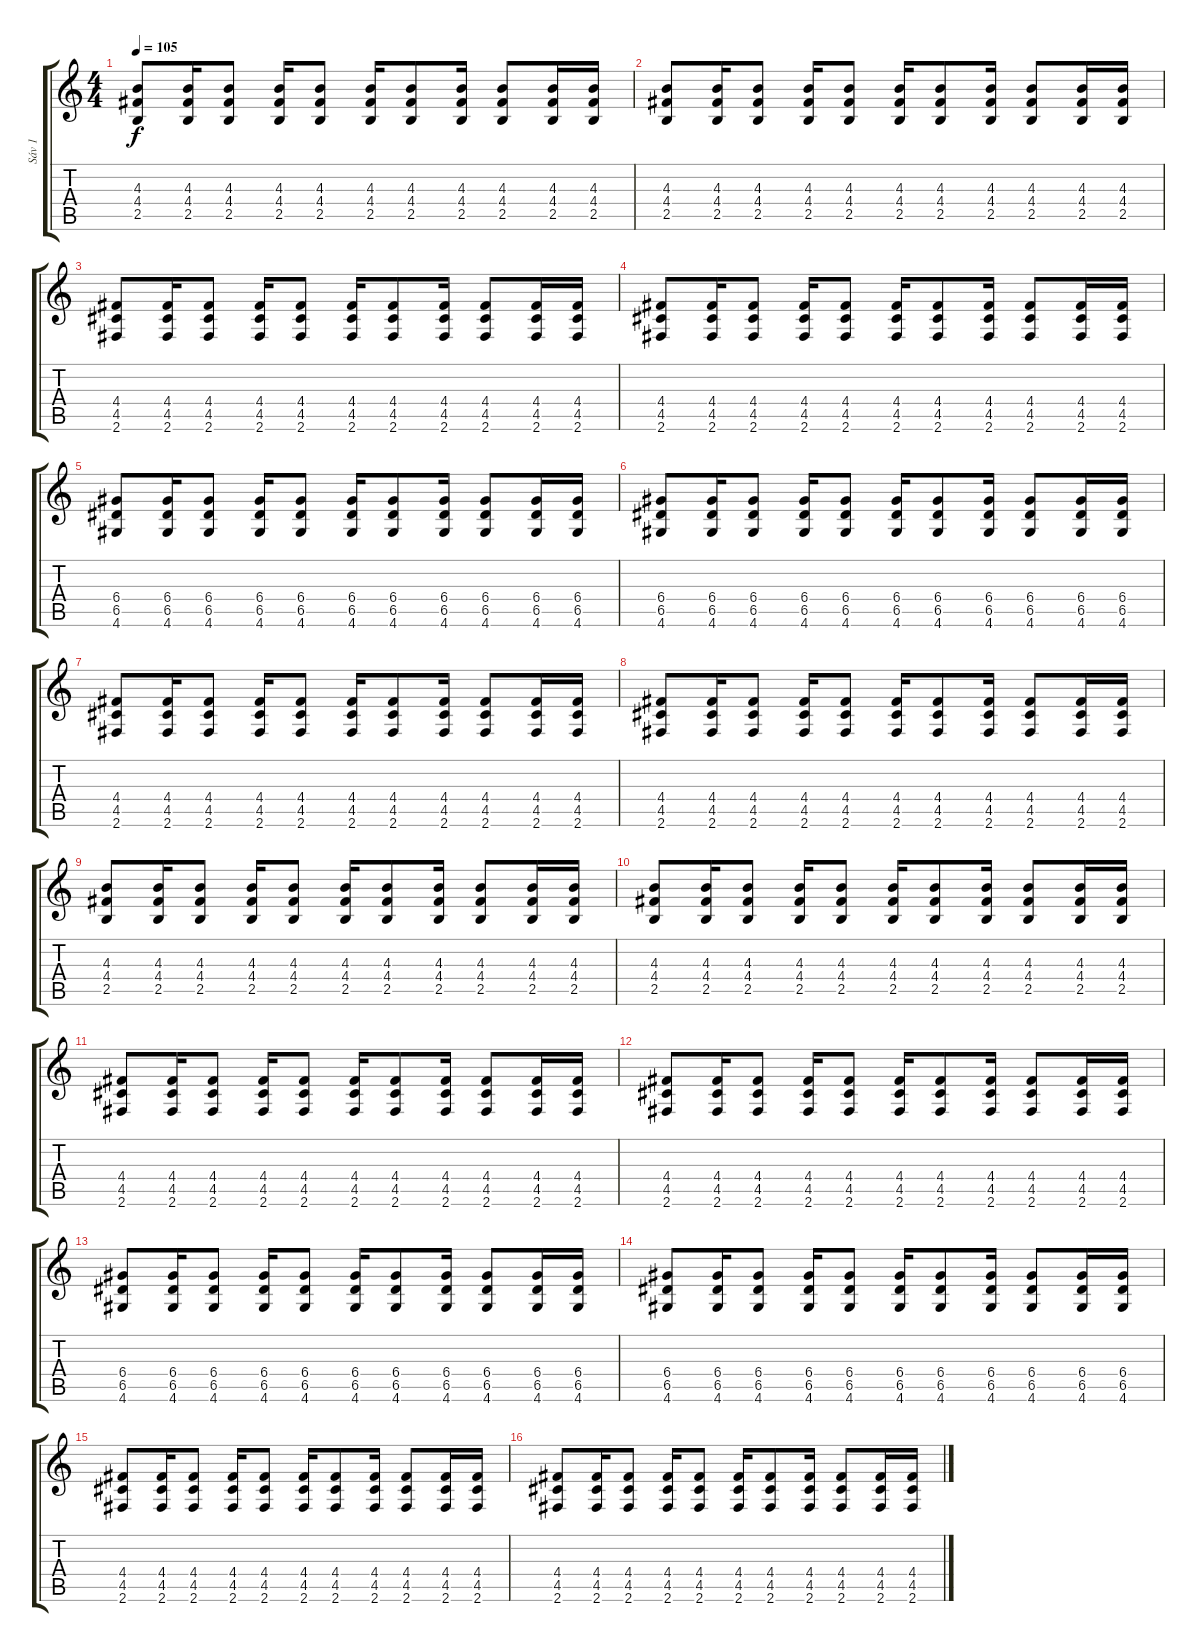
\track ("Sáv 1" "Sáv 1") {instrument electricguitarjazz}
\staff {score tabs}
\tuning (E4 B3 G3 D3 A2 E2) {hide}
\ts (4 4)
\tempo 105
\clef g2
\ks c
(4.3 4.4 2.5).8{dy f instrument acousticguitarsteel} (4.3 4.4 2.5).16 (4.3 4.4 2.5).8 (4.3 4.4 2.5).16 (4.3 4.4 2.5).8 (4.3 4.4 2.5).16 (4.3 4.4 2.5).8 (4.3 4.4 2.5).16 (4.3 4.4 2.5).8 (4.3 4.4 2.5).16 (4.3 4.4 2.5).16 |
(4.3 4.4 2.5).8 (4.3 4.4 2.5).16 (4.3 4.4 2.5).8 (4.3 4.4 2.5).16 (4.3 4.4 2.5).8 (4.3 4.4 2.5).16 (4.3 4.4 2.5).8 (4.3 4.4 2.5).16 (4.3 4.4 2.5).8 (4.3 4.4 2.5).16 (4.3 4.4 2.5).16 |
(4.4 4.5 2.6).8 (4.4 4.5 2.6).16 (4.4 4.5 2.6).8 (4.4 4.5 2.6).16 (4.4 4.5 2.6).8 (4.4 4.5 2.6).16 (4.4 4.5 2.6).8 (4.4 4.5 2.6).16 (4.4 4.5 2.6).8 (4.4 4.5 2.6).16 (4.4 4.5 2.6).16 |
(4.4 4.5 2.6).8 (4.4 4.5 2.6).16 (4.4 4.5 2.6).8 (4.4 4.5 2.6).16 (4.4 4.5 2.6).8 (4.4 4.5 2.6).16 (4.4 4.5 2.6).8 (4.4 4.5 2.6).16 (4.4 4.5 2.6).8 (4.4 4.5 2.6).16 (4.4 4.5 2.6).16 |
(6.4 6.5 4.6).8 (6.4 6.5 4.6).16 (6.4 6.5 4.6).8 (6.4 6.5 4.6).16 (6.4 6.5 4.6).8 (6.4 6.5 4.6).16 (6.4 6.5 4.6).8 (6.4 6.5 4.6).16 (6.4 6.5 4.6).8 (6.4 6.5 4.6).16 (6.4 6.5 4.6).16 |
(6.4 6.5 4.6).8 (6.4 6.5 4.6).16 (6.4 6.5 4.6).8 (6.4 6.5 4.6).16 (6.4 6.5 4.6).8 (6.4 6.5 4.6).16 (6.4 6.5 4.6).8 (6.4 6.5 4.6).16 (6.4 6.5 4.6).8 (6.4 6.5 4.6).16 (6.4 6.5 4.6).16 |
(4.4 4.5 2.6).8 (4.4 4.5 2.6).16 (4.4 4.5 2.6).8 (4.4 4.5 2.6).16 (4.4 4.5 2.6).8 (4.4 4.5 2.6).16 (4.4 4.5 2.6).8 (4.4 4.5 2.6).16 (4.4 4.5 2.6).8 (4.4 4.5 2.6).16 (4.4 4.5 2.6).16 |
(4.4 4.5 2.6).8 (4.4 4.5 2.6).16 (4.4 4.5 2.6).8 (4.4 4.5 2.6).16 (4.4 4.5 2.6).8 (4.4 4.5 2.6).16 (4.4 4.5 2.6).8 (4.4 4.5 2.6).16 (4.4 4.5 2.6).8 (4.4 4.5 2.6).16 (4.4 4.5 2.6).16 |
(4.3 4.4 2.5).8 (4.3 4.4 2.5).16 (4.3 4.4 2.5).8 (4.3 4.4 2.5).16 (4.3 4.4 2.5).8 (4.3 4.4 2.5).16 (4.3 4.4 2.5).8 (4.3 4.4 2.5).16 (4.3 4.4 2.5).8 (4.3 4.4 2.5).16 (4.3 4.4 2.5).16 |
(4.3 4.4 2.5).8 (4.3 4.4 2.5).16 (4.3 4.4 2.5).8 (4.3 4.4 2.5).16 (4.3 4.4 2.5).8 (4.3 4.4 2.5).16 (4.3 4.4 2.5).8 (4.3 4.4 2.5).16 (4.3 4.4 2.5).8 (4.3 4.4 2.5).16 (4.3 4.4 2.5).16 |
(4.4 4.5 2.6).8 (4.4 4.5 2.6).16 (4.4 4.5 2.6).8 (4.4 4.5 2.6).16 (4.4 4.5 2.6).8 (4.4 4.5 2.6).16 (4.4 4.5 2.6).8 (4.4 4.5 2.6).16 (4.4 4.5 2.6).8 (4.4 4.5 2.6).16 (4.4 4.5 2.6).16 |
(4.4 4.5 2.6).8 (4.4 4.5 2.6).16 (4.4 4.5 2.6).8 (4.4 4.5 2.6).16 (4.4 4.5 2.6).8 (4.4 4.5 2.6).16 (4.4 4.5 2.6).8 (4.4 4.5 2.6).16 (4.4 4.5 2.6).8 (4.4 4.5 2.6).16 (4.4 4.5 2.6).16 |
(6.4 6.5 4.6).8 (6.4 6.5 4.6).16 (6.4 6.5 4.6).8 (6.4 6.5 4.6).16 (6.4 6.5 4.6).8 (6.4 6.5 4.6).16 (6.4 6.5 4.6).8 (6.4 6.5 4.6).16 (6.4 6.5 4.6).8 (6.4 6.5 4.6).16 (6.4 6.5 4.6).16 |
(6.4 6.5 4.6).8 (6.4 6.5 4.6).16 (6.4 6.5 4.6).8 (6.4 6.5 4.6).16 (6.4 6.5 4.6).8 (6.4 6.5 4.6).16 (6.4 6.5 4.6).8 (6.4 6.5 4.6).16 (6.4 6.5 4.6).8 (6.4 6.5 4.6).16 (6.4 6.5 4.6).16 |
(4.4 4.5 2.6).8 (4.4 4.5 2.6).16 (4.4 4.5 2.6).8 (4.4 4.5 2.6).16 (4.4 4.5 2.6).8 (4.4 4.5 2.6).16 (4.4 4.5 2.6).8 (4.4 4.5 2.6).16 (4.4 4.5 2.6).8 (4.4 4.5 2.6).16 (4.4 4.5 2.6).16 |
(4.4 4.5 2.6).8 (4.4 4.5 2.6).16 (4.4 4.5 2.6).8 (4.4 4.5 2.6).16 (4.4 4.5 2.6).8 (4.4 4.5 2.6).16 (4.4 4.5 2.6).8 (4.4 4.5 2.6).16 (4.4 4.5 2.6).8 (4.4 4.5 2.6).16 (4.4 4.5 2.6).16
